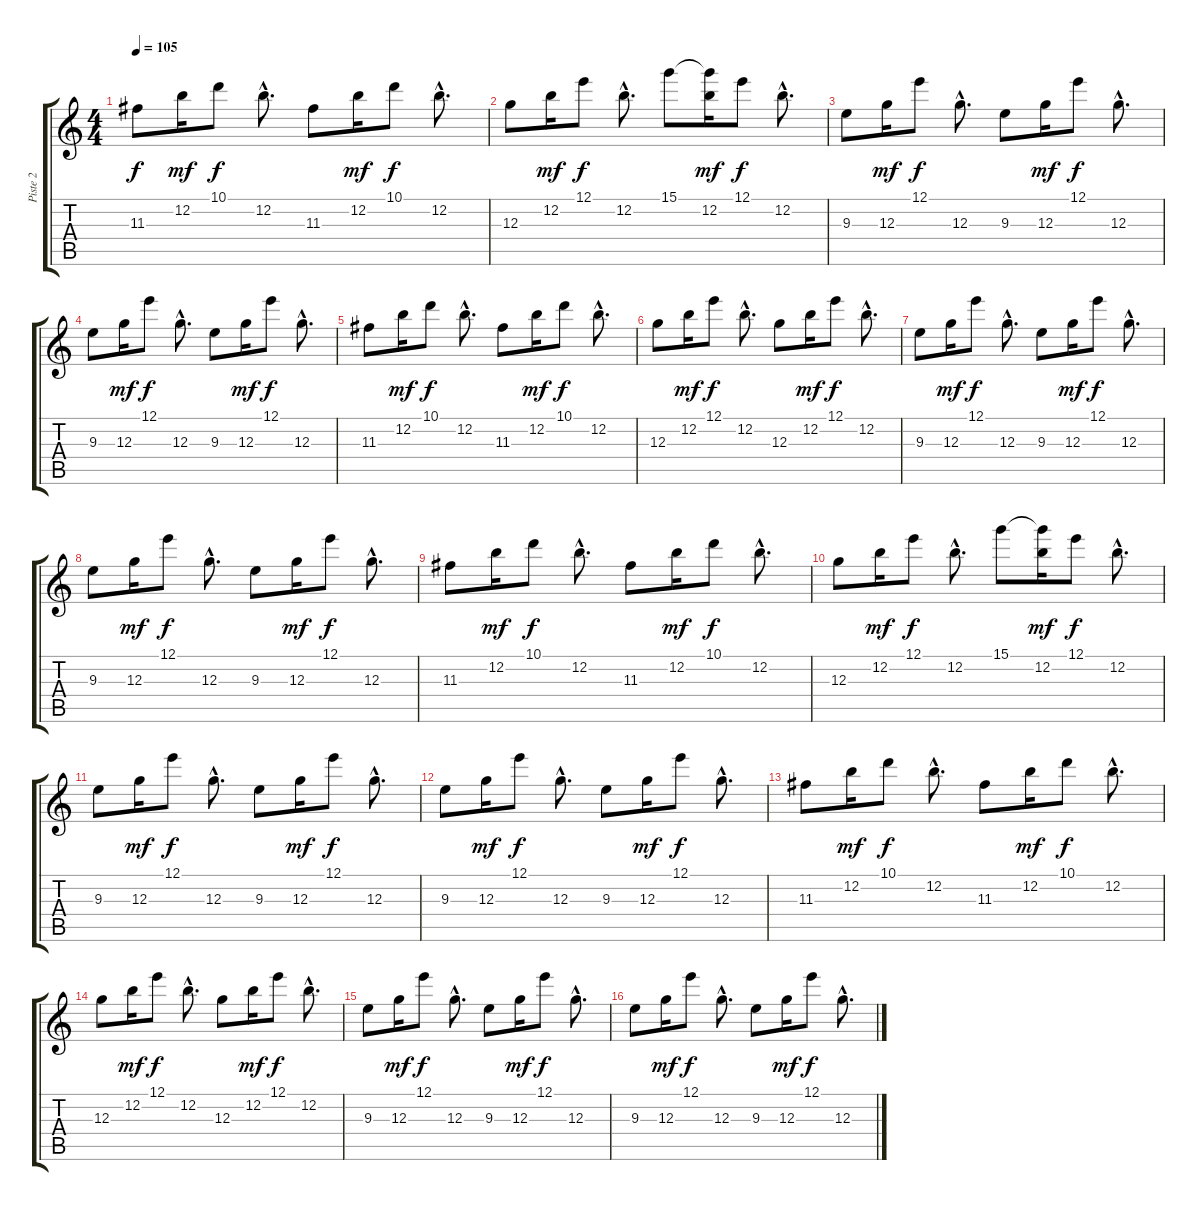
\track ("Piste 2" "Piste 2") {instrument acousticguitarsteel}
\staff {score tabs}
\tuning (E4 B3 G3 D3 A2 E2) {hide}
\ts (4 4)
\tempo 105
\clef g2
\ks c
11.3.8{dy f} 12.2.16{dy mf} 10.1.8{dy f} 12.2{hac}.8{d} 11.3.8 12.2.16{dy mf} 10.1.8{dy f} 12.2{hac}.8{d} |
12.3.8 12.2.16{dy mf} 12.1.8{dy f} 12.2{hac}.8{d} 15.1.8 (15.1{t} 12.2).16{dy mf} 12.1.8{dy f} 12.2{hac}.8{d} |
9.3.8 12.3.16{dy mf} 12.1.8{dy f} 12.3{hac}.8{d} 9.3.8 12.3.16{dy mf} 12.1.8{dy f} 12.3{hac}.8{d} |
9.3.8 12.3.16{dy mf} 12.1.8{dy f} 12.3{hac}.8{d} 9.3.8 12.3.16{dy mf} 12.1.8{dy f} 12.3{hac}.8{d} |
11.3.8 12.2.16{dy mf} 10.1.8{dy f} 12.2{hac}.8{d} 11.3.8 12.2.16{dy mf} 10.1.8{dy f} 12.2{hac}.8{d} |
12.3.8 12.2.16{dy mf} 12.1.8{dy f} 12.2{hac}.8{d} 12.3.8 12.2.16{dy mf} 12.1.8{dy f} 12.2{hac}.8{d} |
9.3.8 12.3.16{dy mf} 12.1.8{dy f} 12.3{hac}.8{d} 9.3.8 12.3.16{dy mf} 12.1.8{dy f} 12.3{hac}.8{d} |
9.3.8 12.3.16{dy mf} 12.1.8{dy f} 12.3{hac}.8{d} 9.3.8 12.3.16{dy mf} 12.1.8{dy f} 12.3{hac}.8{d} |
11.3.8 12.2.16{dy mf} 10.1.8{dy f} 12.2{hac}.8{d} 11.3.8 12.2.16{dy mf} 10.1.8{dy f} 12.2{hac}.8{d} |
12.3.8 12.2.16{dy mf} 12.1.8{dy f} 12.2{hac}.8{d} 15.1.8 (15.1{t} 12.2).16{dy mf} 12.1.8{dy f} 12.2{hac}.8{d} |
9.3.8 12.3.16{dy mf} 12.1.8{dy f} 12.3{hac}.8{d} 9.3.8 12.3.16{dy mf} 12.1.8{dy f} 12.3{hac}.8{d} |
9.3.8 12.3.16{dy mf} 12.1.8{dy f} 12.3{hac}.8{d} 9.3.8 12.3.16{dy mf} 12.1.8{dy f} 12.3{hac}.8{d} |
11.3.8 12.2.16{dy mf} 10.1.8{dy f} 12.2{hac}.8{d} 11.3.8 12.2.16{dy mf} 10.1.8{dy f} 12.2{hac}.8{d} |
12.3.8 12.2.16{dy mf} 12.1.8{dy f} 12.2{hac}.8{d} 12.3.8 12.2.16{dy mf} 12.1.8{dy f} 12.2{hac}.8{d} |
9.3.8 12.3.16{dy mf} 12.1.8{dy f} 12.3{hac}.8{d} 9.3.8 12.3.16{dy mf} 12.1.8{dy f} 12.3{hac}.8{d} |
9.3.8 12.3.16{dy mf} 12.1.8{dy f} 12.3{hac}.8{d} 9.3.8 12.3.16{dy mf} 12.1.8{dy f} 12.3{hac}.8{d}
